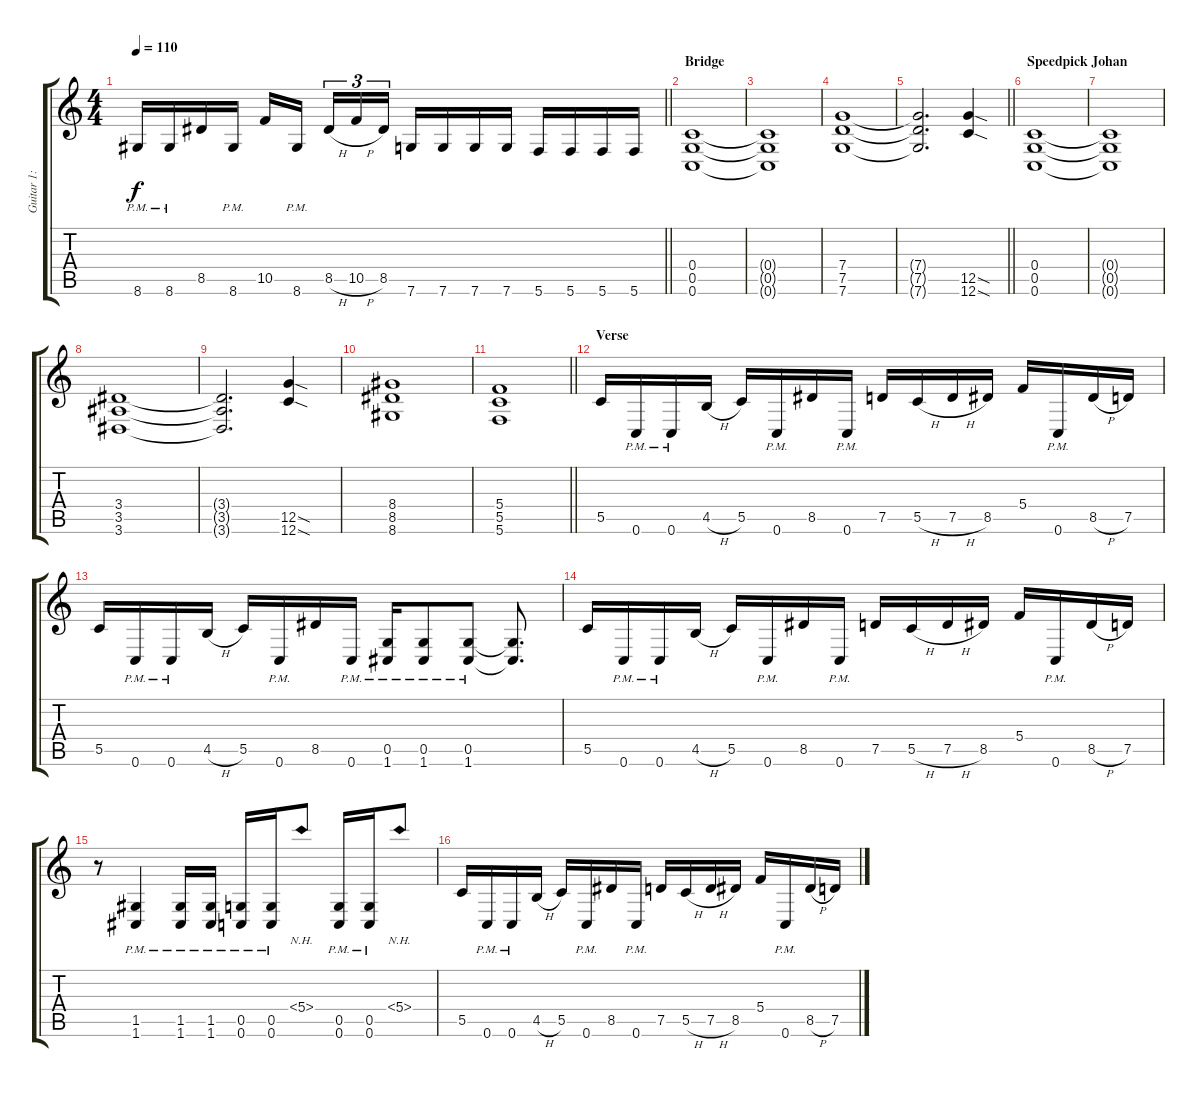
\track ("Guitar 1: Simon" "Guitar 1: ") {instrument distortionguitar}
\staff {score tabs}
\tuning (D4 A3 F3 C3 G2 C2) {hide}
\ts (4 4)
\tempo 110
\clef g2
\barLineRight lightlight
\ks c
8.6{pm}.16{dy f} 8.6{pm}.16 8.5.16 8.6{pm}.16 10.5.16 8.6{pm}.16{beam splitsecondary} 8.5{h}.16{tu (3 2)} 10.5{h}.16{tu (3 2)} 8.5.16{tu (3 2)} 7.6.16 7.6.16 7.6.16 7.6.16 5.6.16 5.6.16 5.6.16 5.6.16 |
\section ("" "Bridge")
(0.4 0.5 0.6).1 |
(0.4{t} 0.5{t} 0.6{t}).1 |
(7.4 7.5 7.6).1 |
\barLineRight lightlight
(7.4{t} 7.5{t} 7.6{t}).2{d} (12.5{sod} 12.6{sod}).4 |
\section ("" "Speedpick Johan")
(0.4 0.5 0.6).1 |
(0.4{t} 0.5{t} 0.6{t}).1 |
(3.4 3.5 3.6).1 |
(3.4{t} 3.5{t} 3.6{t}).2{d} (12.5{sod} 12.6{sod}).4 |
(8.4 8.5 8.6).1 |
\barLineRight lightlight
(5.4 5.5 5.6).1 |
\section ("" "Verse")
5.5.16 0.6{pm}.16 0.6{pm}.16 4.5{h}.16 5.5.16 0.6{pm}.16 8.5.16 0.6{pm}.16 7.5.16 5.5{h}.16 7.5{h}.16 8.5.16 5.4.16 0.6{pm}.16 8.5{h}.16 7.5.16 |
5.5.16 0.6{pm}.16 0.6{pm}.16 4.5{h}.16 5.5.16 0.6{pm}.16 8.5.16 0.6{pm}.16 (0.5{pm} 1.6).16 (0.5{pm} 1.6).8 (0.5{pm} 1.6).8 (0.5{t} 1.6{t}).8{d} |
5.5.16 0.6{pm}.16 0.6{pm}.16 4.5{h}.16 5.5.16 0.6{pm}.16 8.5.16 0.6{pm}.16 7.5.16 5.5{h}.16 7.5{h}.16 8.5.16 5.4.16 0.6{pm}.16 8.5{h}.16 7.5.16 |
r.8 (1.5{pm} 1.6).4 (1.5{pm} 1.6).16 (1.5{pm} 1.6).16 (0.5{pm} 0.6).16 (0.5{pm} 0.6).16 5.4{nh}.8 (0.5{pm} 0.6).16 (0.5{pm} 0.6).16 5.4{nh}.8 |
5.5.16 0.6{pm}.16 0.6{pm}.16 4.5{h}.16 5.5.16 0.6{pm}.16 8.5.16 0.6{pm}.16 7.5.16 5.5{h}.16 7.5{h}.16 8.5.16 5.4.16 0.6{pm}.16 8.5{h}.16 7.5.16
